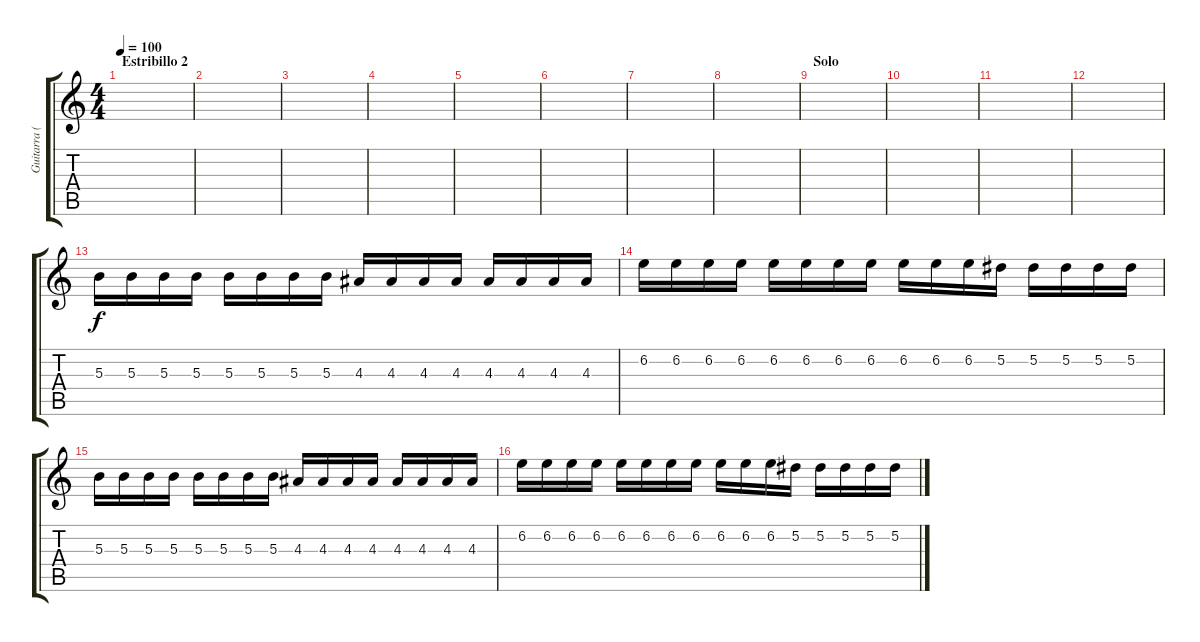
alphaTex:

\track ("Guitarra (fills 2)" "Guitarra (") {instrument overdrivenguitar}
\staff {score tabs}
\tuning (Eb4 Bb3 Gb3 Db3 Ab2 Eb2) {hide}
\ts (4 4)
\section ("" "Estribillo 2")
\tempo 100
\clef g2
\ks c
|
|
|
|
|
|
|
|
\section ("" "Solo")
|
|
|
|
5.3.16 5.3.16 5.3.16 5.3.16 5.3.16 5.3.16 5.3.16 5.3.16 4.3.16 4.3.16 4.3.16 4.3.16 4.3.16 4.3.16 4.3.16 4.3.16 |
6.2.16 6.2.16 6.2.16 6.2.16 6.2.16 6.2.16 6.2.16 6.2.16 6.2.16 6.2.16 6.2.16 5.2.16 5.2.16 5.2.16 5.2.16 5.2.16 |
5.3.16 5.3.16 5.3.16 5.3.16 5.3.16 5.3.16 5.3.16 5.3.16 4.3.16 4.3.16 4.3.16 4.3.16 4.3.16 4.3.16 4.3.16 4.3.16 |
6.2.16 6.2.16 6.2.16 6.2.16 6.2.16 6.2.16 6.2.16 6.2.16 6.2.16 6.2.16 6.2.16 5.2.16 5.2.16 5.2.16 5.2.16 5.2.16
